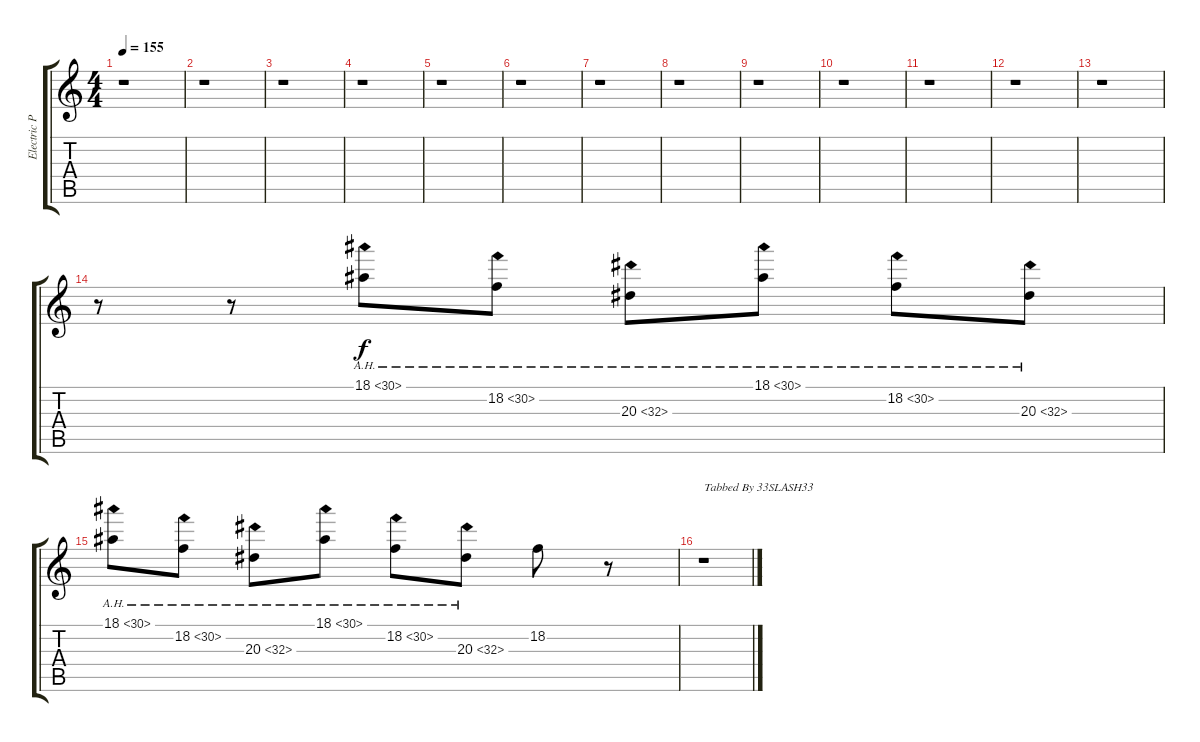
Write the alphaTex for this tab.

\track ("Electric Piano 3" "Electric P") {instrument electricpiano1}
\staff {score tabs}
\tuning (E4 B3 G3 D3 A2 E2) {hide}
\ts (4 4)
\tempo 155
\clef g2
\ks c
r.1{dy f} |
r.1 |
r.1 |
r.1 |
r.1 |
r.1 |
r.1 |
r.1 |
r.1 |
r.1 |
r.1 |
r.1 |
r.1 |
r.8 r.8 18.1{ah 12}.8 18.2{ah 12}.8 20.3{ah 12}.8 18.1{ah 12}.8 18.2{ah 12}.8 20.3{ah 12}.8 |
18.1{ah 12}.8 18.2{ah 12}.8 20.3{ah 12}.8 18.1{ah 12}.8 18.2{ah 12}.8 20.3{ah 12}.8 18.2.8 r.8 |
r.1{txt "Tabbed By 33SLASH33"}
